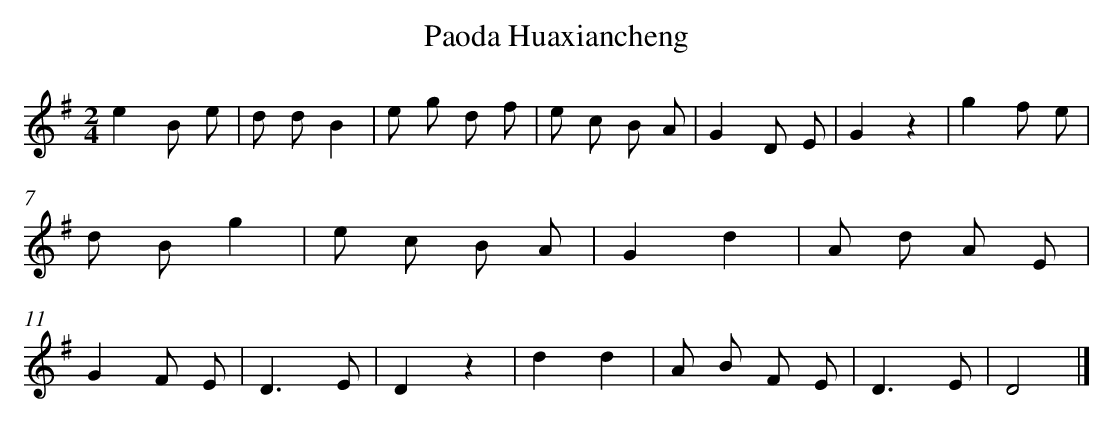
X:1
T: Paoda Huaxiancheng
L: 1/8
M: 2/4
K: G
e2B e [I:setbarnb 1]|
d dB2 |
e g d f |
e c B A |
G2D E |
G2z2 |
g2f e |
d Bg2 |
e c B A |
G2d2 |
A d A E |
G2F E |
D3E |
D2z2 |
d2d2 |
A B F E |
D3E |
D4 |]
